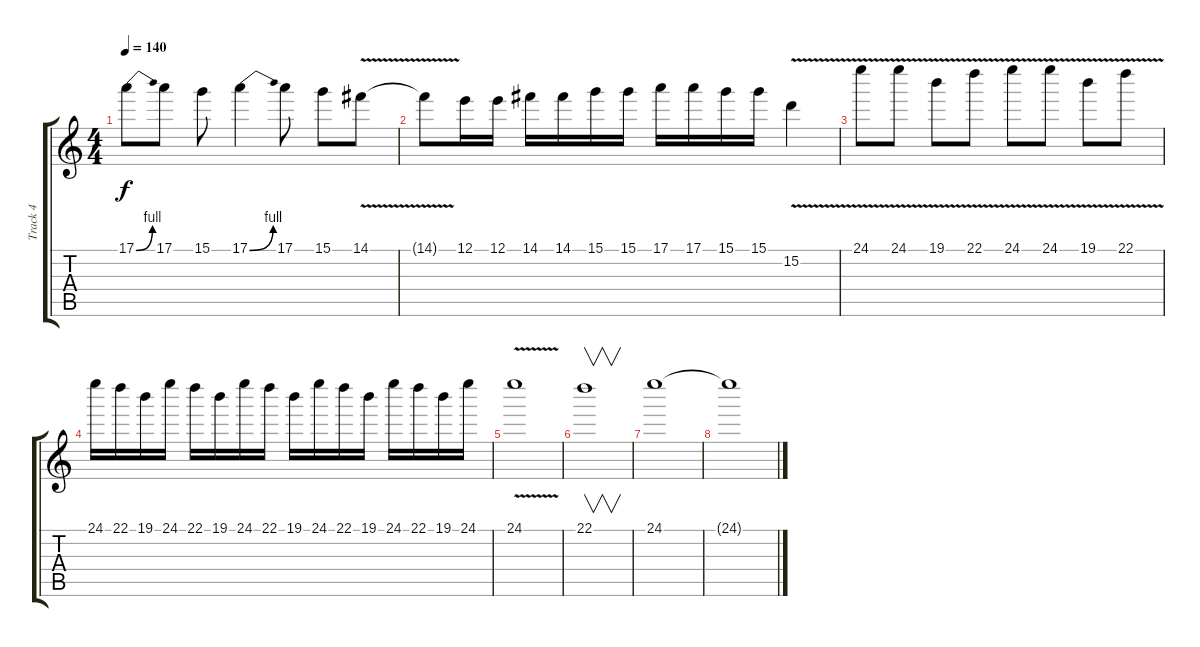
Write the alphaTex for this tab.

\track ("Track 4" "Track 4") {instrument distortionguitar}
\staff {score tabs}
\tuning (E4 B3 G3 D3 A2 E2) {hide}
\ts (4 4)
\tempo 140
\clef g2
\ks c
17.1{be (bend 0 0 60 4)}.8{dy f} 17.1.8 15.1.8 17.1{be (bend 0 0 60 4)}.4 17.1.8 15.1.8 14.1{v}.8 |
14.1{t}.8 12.1.16 12.1.16 14.1.16 14.1.16 15.1.16 15.1.16 17.1.16 17.1.16 15.1.16 15.1.16 15.2{v}.4 |
24.1{v}.8 24.1{v}.8 19.1{v}.8 22.1{v}.8 24.1{v}.8 24.1{v}.8 19.1{v}.8 22.1{v}.8 |
24.1.16 22.1.16 19.1.16 24.1.16 22.1.16 19.1.16 24.1.16 22.1.16 19.1.16 24.1.16 22.1.16 19.1.16 24.1.16 22.1.16 19.1.16 24.1.16 |
24.1{v}.1 |
22.1.1{v} |
24.1.1 |
24.1{t}.1
